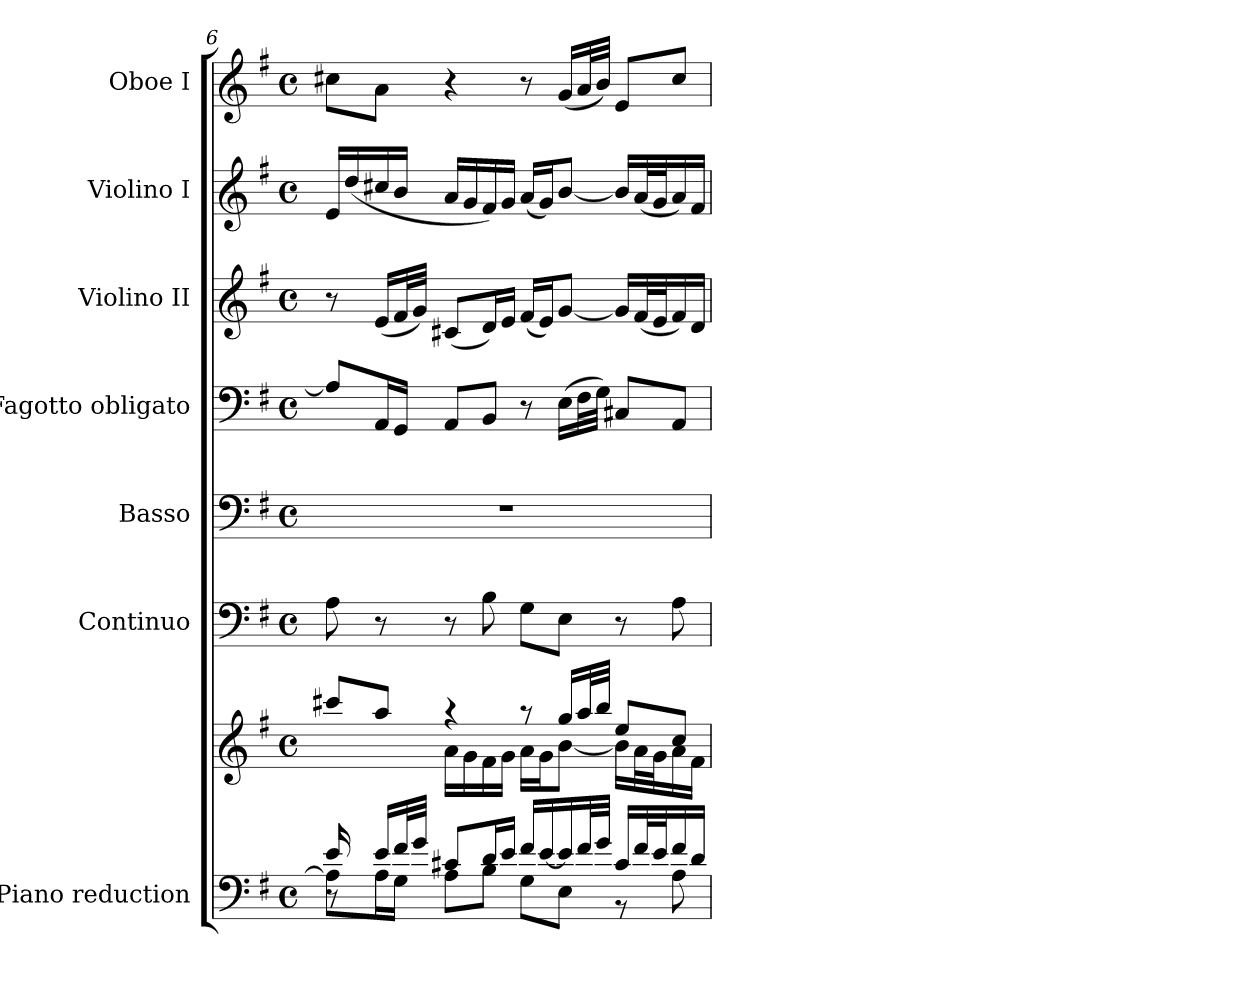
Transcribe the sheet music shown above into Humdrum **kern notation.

**kern	**kern	**kern	**kern	**kern	**kern	**kern	**kern
*part7	*part7	*part6	*part5	*part4	*part3	*part2	*part1
*staff8	*staff7	*staff6	*staff5	*staff4	*staff3	*staff2	*staff1
*I"Piano reduction	*	*I"Continuo	*I"Basso	*I"Fagotto obligato	*I"Violino II	*I"Violino I	*I"Oboe I
*I'Pno	*	*	*	*	*I'Vln	*I'Vln	*I'Ob
*clefF4	*clefG2	*clefF4	*clefF4	*clefF4	*clefG2	*clefG2	*clefG2
*k[f#]	*k[f#]	*k[f#]	*k[f#]	*k[f#]	*k[f#]	*k[f#]	*k[f#]
*M4/4	*M4/4	*M4/4	*M4/4	*M4/4	*M4/4	*M4/4	*M4/4
*met(c)	*met(c)	*met(c)	*met(c)	*met(c)	*met(c)	*met(c)	*met(c)
=6	=6	=6	=6	=6	=6	=6	=6
*^	*^	*	*	*	*	*	*
*	*^	*	*	*	*	*	*	*	*
16e/LL	8r	8A\L]	8ccc#X/L	16ryy	8A\	1r	8A/L]	8r	16e/LL	8cc#X\L
2...ryy	.	.	.	16dd\	.	.	.	.	(16dd/	.
.	16e/LL	16A\L	8aa/J	16cc#X\	8r	.	16AA/L	(16e/LL	16cc#X/	8a\J
.	32f#/L	16G\JJ	.	16b\JJ	.	.	16GG/JJ	32f#/L	16b/JJ	.
.	32g/JJJ	.	.	.	.	.	.	32g/JJJ)	.	.
.	8c#X/L	8A\L	4r	16a\LL	8r	.	8AA/L	(8c#X/L	16a/LL	4r
.	.	.	.	16g\	.	.	.	.	16g/	.
.	16d/L	8B\J	.	16f#\	8B\	.	8BB/J	16d/L)	16f#/)	.
.	16e/JJ	.	.	16g\JJ	.	.	.	16e/JJ	16g/JJ	.
.	16f#/LL	8G\L	8r	16a\LL	8G\L	.	8r	(16f#/LL	(16a/LL	8r
.	[16e/	.	.	16g\J	.	.	.	16e/J)	16g/J)	.
.	16e/]	8E\J	16gg/LL	[8b\J	8E\J	.	(16E\LL	[8g/J	[8b/J	(16g/LL
.	32f#/L	.	32aa/L	.	.	.	32F#\L	.	.	32a/L
.	32g/JJJ	.	32bb/JJJ	.	.	.	32G\JJJ)	.	.	32b/JJJ)
.	16c#/LL	8r	8ee/L	16b\LL]	8r	.	8C#X/L	16g/LL]	16b/LL]	8e/L
.	32f#/L	.	.	32a\L	.	.	.	(32f#/L	(32a/L	.
.	32e/J	.	.	32g\J	.	.	.	32e/J	32g/J	.
.	16f#/	8A\	8cc#/J	16a\	8A\	.	8AA/J	16f#/)	16a/)	8cc#/J
.	16d/JJ	.	.	16f#\JJ	.	.	.	16d/JJ	16f#/JJ	.
*v	*v	*v	*	*	*	*	*	*	*	*
*	*v	*v	*	*	*	*	*	*
=	=	=	=	=	=	=	=
*-	*-	*-	*-	*-	*-	*-	*-
